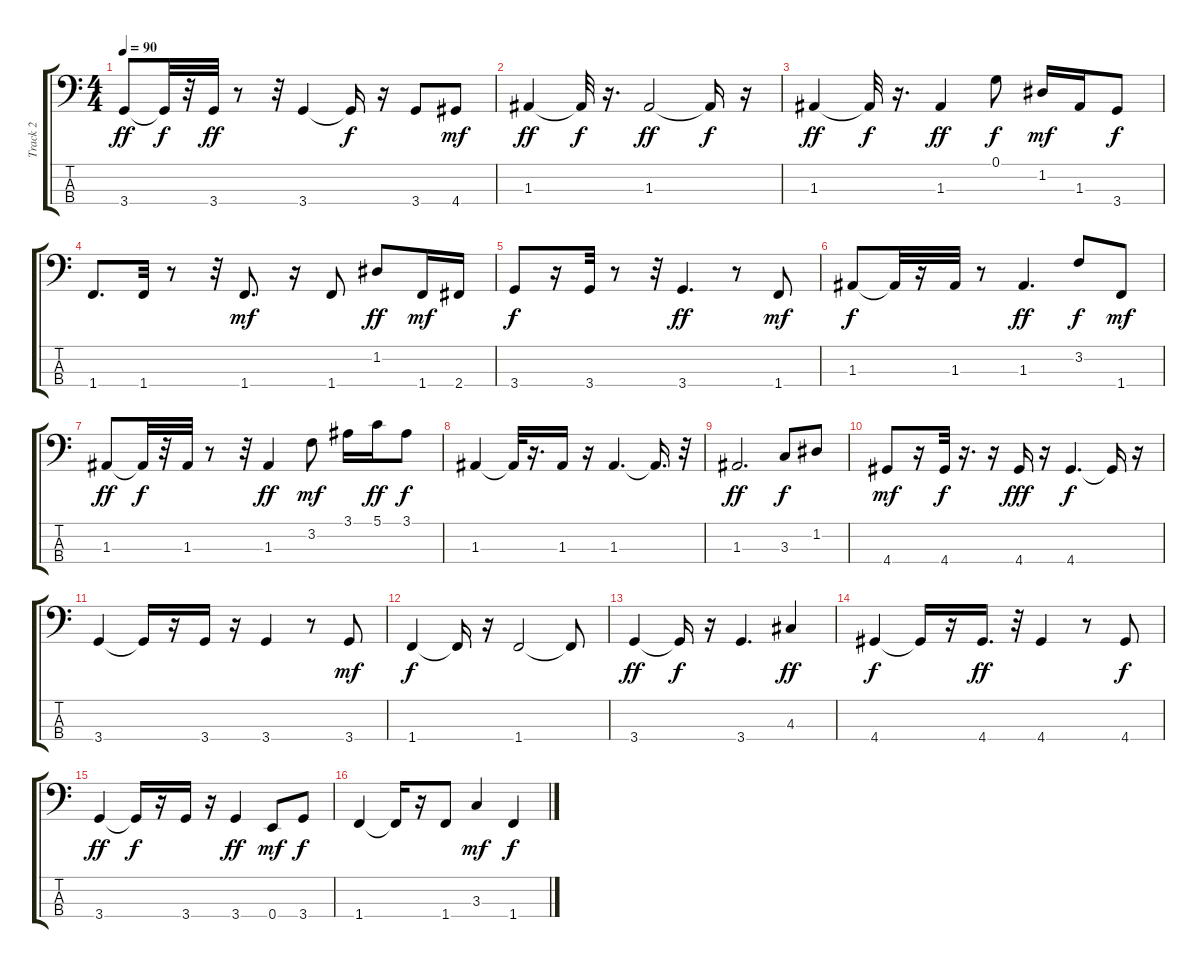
\track ("Track 2" "Track 2") {instrument electricbassfinger}
\staff {score tabs}
\tuning (G2 D2 A1 E1) {hide}
\ts (4 4)
\tempo 90
\clef f4
\ks c
3.4.8{dy ff} 3.4{t}.32{dy f} r.32 3.4.32{dy ff} r.8 r.32 3.4.4 3.4{t}.16{dy f} r.16 3.4.8 4.4.8{dy mf} |
1.3.4{dy ff} 1.3{t}.32{dy f} r.16{d} 1.3.2{dy ff} 1.3{t}.16{dy f} r.16 |
1.3.4{dy ff} 1.3{t}.32{dy f} r.16{d} 1.3.4{dy ff} 0.1.8{dy f} 1.2.16{dy mf} 1.3.16 3.4.8{dy f} |
1.4.8{d} 1.4.32 r.8 r.32 1.4.8{d dy mf} r.16 1.4.8 1.2.8{dy ff} 1.4.16{dy mf} 2.4.16 |
3.4.8{dy f} r.16 3.4.32 r.8 r.32 3.4.4{d dy ff} r.8 1.4.8{dy mf} |
1.3.8{dy f} 1.3{t}.32 r.16 1.3.32 r.8 1.3.4{d dy ff} 3.2.8{dy f} 1.4.8{dy mf} |
1.3.8{dy ff} 1.3{t}.32{dy f} r.32 1.3.32 r.8 r.32 1.3.4{dy ff} 3.2.8{dy mf} 3.1.16 5.1.16{dy ff} 3.1.8{dy f} |
1.3.4 1.3{t}.32 r.16{d} 1.3.16 r.16 1.3.4{d} 1.3{t}.16{d} r.32 |
1.3.2{d dy ff} 3.3.8{dy f} 1.2.8 |
4.4.8{dy mf} r.16 4.4.32{dy f} r.16{d} r.16 4.4.16{dy fff} r.16 4.4.4{d dy f} 4.4{t}.16 r.16 |
3.4.4 3.4{t}.16 r.16 3.4.16 r.16 3.4.4 r.8 3.4.8{dy mf} |
1.4.4{dy f} 1.4{t}.16 r.16 1.4.2 1.4{t}.8 |
3.4.4{dy ff} 3.4{t}.16{dy f} r.16 3.4.4{d} 4.3.4{dy ff} |
4.4.4{dy f} 4.4{t}.16 r.16 4.4.16{d dy ff} r.32 4.4.4 r.8 4.4.8{dy f} |
3.4.4{dy ff} 3.4{t}.16{dy f} r.16 3.4.16 r.16 3.4.4{dy ff} 0.4.8{dy mf} 3.4.8{dy f} |
1.4.4 1.4{t}.16 r.16 1.4.8 3.3.4{dy mf} 1.4.4{dy f}
